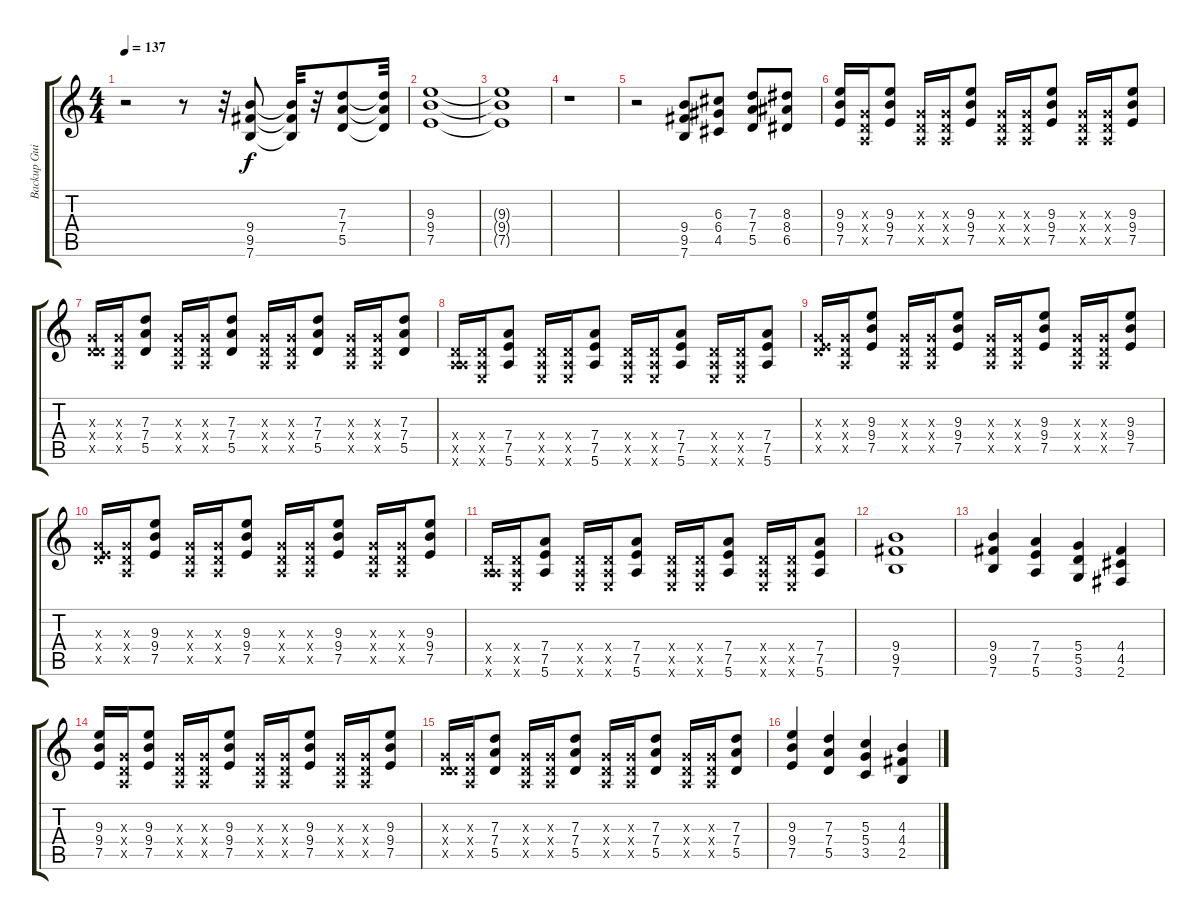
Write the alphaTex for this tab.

\track ("Backup Guitar" "Backup Gui") {instrument overdrivenguitar}
\staff {score tabs}
\tuning (E4 B3 G3 D3 A2 E2) {hide}
\ts (4 4)
\tempo 137
\clef g2
\ks c
r.2{dy f} r.8 r.32 (9.4 9.5 7.6).8{volume 11} (9.4{t} 9.5{t} 7.6{t}).32 r.32 (7.3 7.4 5.5).8 (7.3{t} 7.4{t} 5.5{t}).32 |
(9.3 9.4 7.5).1 |
(9.3{t} 9.4{t} 7.5{t}).1{volume 0} |
r.1 |
r.2{volume 11} (9.4 9.5 7.6).8 (6.3 6.4 4.5).8 (7.3 7.4 5.5).8 (8.3 8.4 6.5).8 |
(9.3 9.4 7.5).16 (0.3{x} 0.4{x} 0.5{x}).16 (9.3 9.4 7.5).8 (0.3{x} 0.4{x} 0.5{x}).16 (0.3{x} 0.4{x} 0.5{x}).16 (9.3 9.4 7.5).8 (0.3{x} 0.4{x} 0.5{x}).16 (0.3{x} 0.4{x} 0.5{x}).16 (9.3 9.4 7.5).8 (0.3{x} 0.4{x} 0.5{x}).16 (0.3{x} 0.4{x} 0.5{x}).16 (9.3 9.4 7.5).8 |
(0.3{x} 0.4{x} 5.5{x}).16 (0.3{x} 0.4{x} 0.5{x}).16 (7.3 7.4 5.5).8 (0.3{x} 0.4{x} 0.5{x}).16 (0.3{x} 0.4{x} 0.5{x}).16 (7.3 7.4 5.5).8 (0.3{x} 0.4{x} 0.5{x}).16 (0.3{x} 0.4{x} 0.5{x}).16 (7.3 7.4 5.5).8 (0.3{x} 0.4{x} 0.5{x}).16 (0.3{x} 0.4{x} 0.5{x}).16 (7.3 7.4 5.5).8 |
(0.4{x} 0.5{x} 5.6{x}).16 (0.4{x} 0.5{x} 0.6{x}).16 (7.4 7.5 5.6).8 (0.4{x} 0.5{x} 0.6{x}).16 (0.4{x} 0.5{x} 0.6{x}).16 (7.4 7.5 5.6).8 (0.4{x} 0.5{x} 0.6{x}).16 (0.4{x} 0.5{x} 0.6{x}).16 (7.4 7.5 5.6).8 (0.4{x} 0.5{x} 0.6{x}).16 (0.4{x} 0.5{x} 0.6{x}).16 (7.4 7.5 5.6).8 |
(0.3{x} 0.4{x} 7.5{x}).16 (0.3{x} 0.4{x} 0.5{x}).16 (9.3 9.4 7.5).8 (0.3{x} 0.4{x} 0.5{x}).16 (0.3{x} 0.4{x} 0.5{x}).16 (9.3 9.4 7.5).8 (0.3{x} 0.4{x} 0.5{x}).16 (0.3{x} 0.4{x} 0.5{x}).16 (9.3 9.4 7.5).8 (0.3{x} 0.4{x} 0.5{x}).16 (0.3{x} 0.4{x} 0.5{x}).16 (9.3 9.4 7.5).8 |
(0.3{x} 0.4{x} 7.5{x}).16 (0.3{x} 0.4{x} 0.5{x}).16 (9.3 9.4 7.5).8 (0.3{x} 0.4{x} 0.5{x}).16 (0.3{x} 0.4{x} 0.5{x}).16 (9.3 9.4 7.5).8 (0.3{x} 0.4{x} 0.5{x}).16 (0.3{x} 0.4{x} 0.5{x}).16 (9.3 9.4 7.5).8 (0.3{x} 0.4{x} 0.5{x}).16 (0.3{x} 0.4{x} 0.5{x}).16 (9.3 9.4 7.5).8 |
(0.4{x} 0.5{x} 5.6{x}).16 (0.4{x} 0.5{x} 0.6{x}).16 (7.4 7.5 5.6).8 (0.4{x} 0.5{x} 0.6{x}).16 (0.4{x} 0.5{x} 0.6{x}).16 (7.4 7.5 5.6).8 (0.4{x} 0.5{x} 0.6{x}).16 (0.4{x} 0.5{x} 0.6{x}).16 (7.4 7.5 5.6).8 (0.4{x} 0.5{x} 0.6{x}).16 (0.4{x} 0.5{x} 0.6{x}).16 (7.4 7.5 5.6).8 |
(9.4 9.5 7.6).1 |
(9.4 9.5 7.6).4 (7.4 7.5 5.6).4 (5.4 5.5 3.6).4 (4.4 4.5 2.6).4 |
(9.3 9.4 7.5).16 (0.3{x} 0.4{x} 0.5{x}).16 (9.3 9.4 7.5).8 (0.3{x} 0.4{x} 0.5{x}).16 (0.3{x} 0.4{x} 0.5{x}).16 (9.3 9.4 7.5).8 (0.3{x} 0.4{x} 0.5{x}).16 (0.3{x} 0.4{x} 0.5{x}).16 (9.3 9.4 7.5).8 (0.3{x} 0.4{x} 0.5{x}).16 (0.3{x} 0.4{x} 0.5{x}).16 (9.3 9.4 7.5).8 |
(0.3{x} 0.4{x} 5.5{x}).16 (0.3{x} 0.4{x} 0.5{x}).16 (7.3 7.4 5.5).8 (0.3{x} 0.4{x} 0.5{x}).16 (0.3{x} 0.4{x} 0.5{x}).16 (7.3 7.4 5.5).8 (0.3{x} 0.4{x} 0.5{x}).16 (0.3{x} 0.4{x} 0.5{x}).16 (7.3 7.4 5.5).8 (0.3{x} 0.4{x} 0.5{x}).16 (0.3{x} 0.4{x} 0.5{x}).16 (7.3 7.4 5.5).8 |
(9.3 9.4 7.5).4 (7.3 7.4 5.5).4 (5.3 5.4 3.5).4 (4.3 4.4 2.5).4
